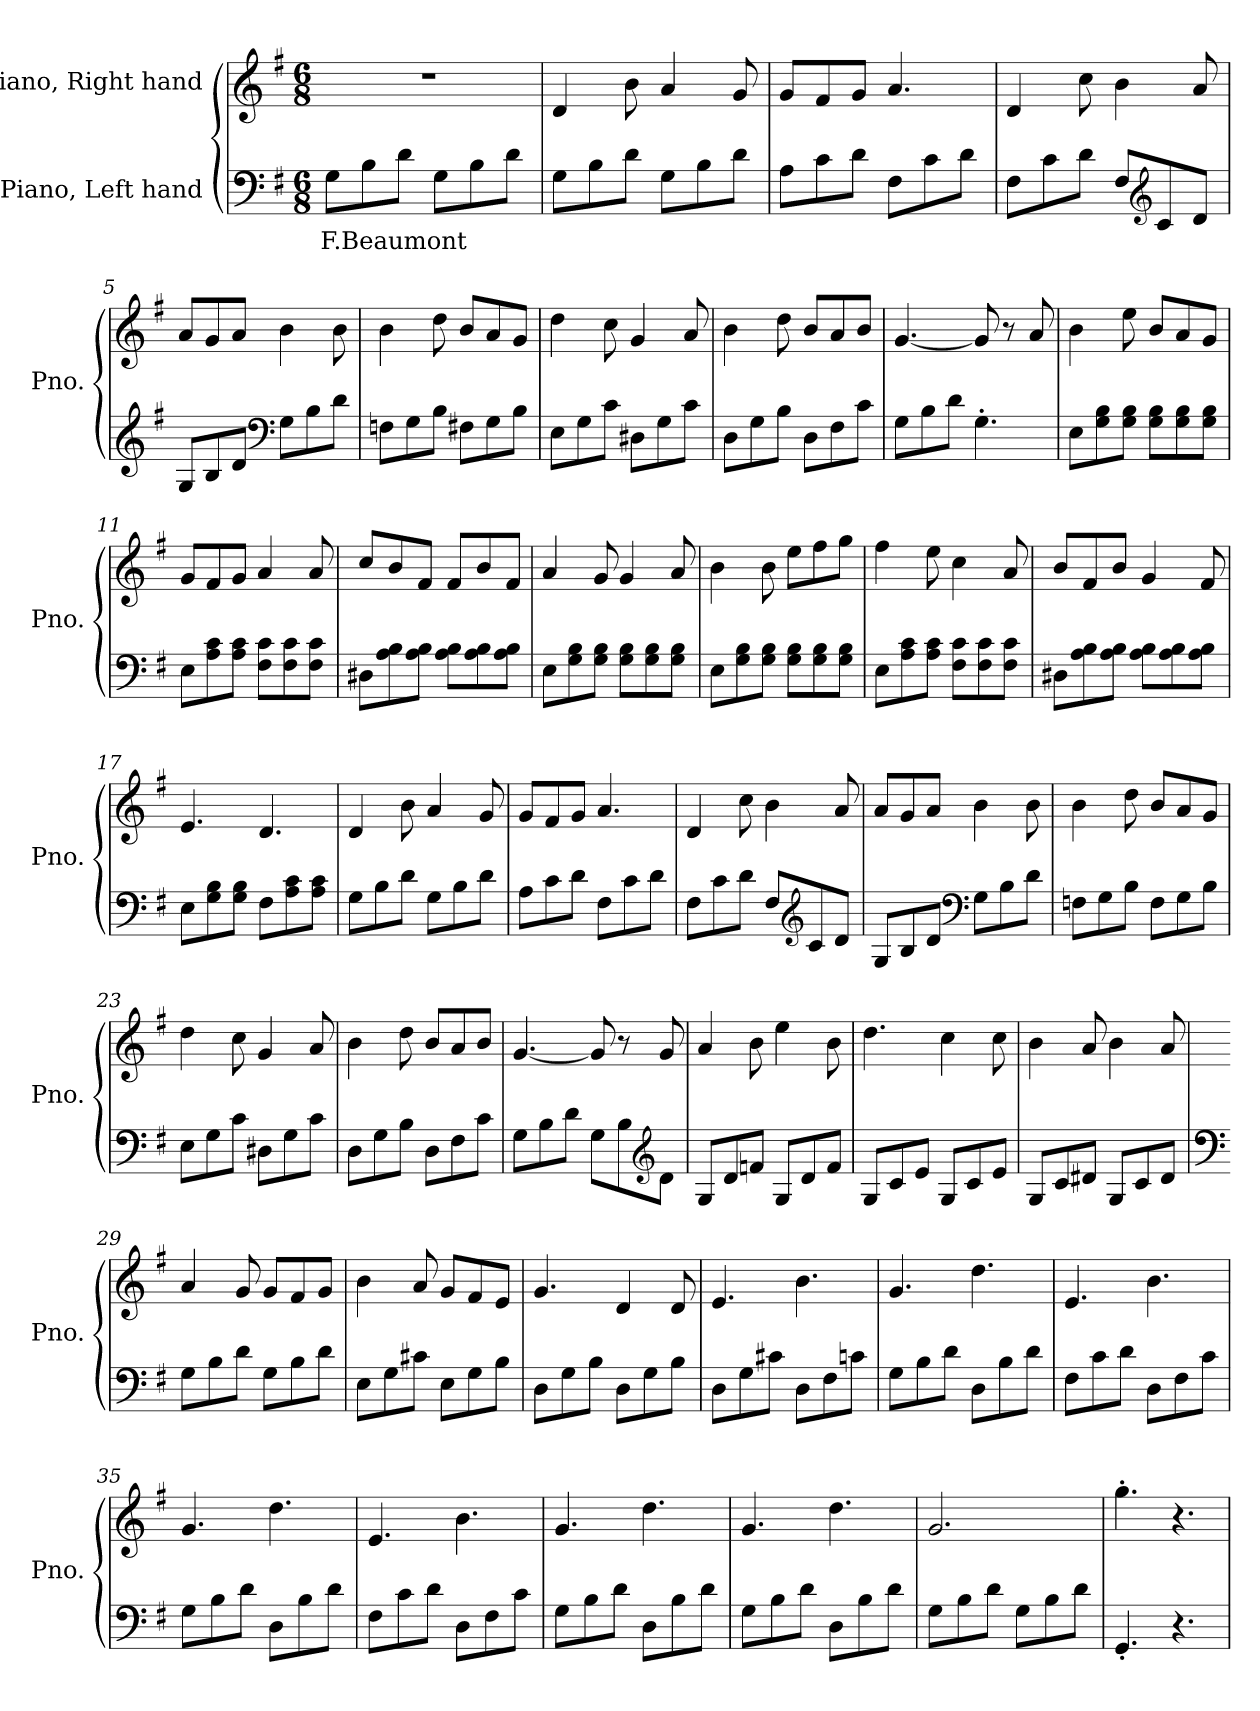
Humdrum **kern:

**kern	**text	**kern
*part2	*part2	*part1
*staff2	*staff2	*staff1
*I"Piano, Left hand	*	*I"Piano, Right hand
*I'Pno.	*	*I'Pno.
*clefF4	*	*clefG2
*k[f#]	*	*k[f#]
*M6/8	*	*M6/8
*MM100	*	*MM100
=1	=1	=1
!	!LO:LY:b	!
8G\L	F.Beaumont	2.r
8B\	.	.
8d\J	.	.
8G\L	.	.
8B\	.	.
8d\J	.	.
=2	=2	=2
8G\L	.	4d/
8B\	.	.
8d\J	.	8b\
8G\L	.	4a/
8B\	.	.
8d\J	.	8g/
=3	=3	=3
8A\L	.	8g/L
8c\	.	8f#/
8d\J	.	8g/J
8F#\L	.	4.a/
8c\	.	.
8d\J	.	.
=4	=4	=4
8F#\L	.	4d/
8c\	.	.
8d\J	.	8cc\
8F#/L	.	4b\
*clefG2	*	*
8c/	.	.
8d/J	.	8a/
!!LO:LB:g=z
=5	=5	=5
8G/L	.	8a/L
8B/	.	8g/
8d/J	.	8a/J
*clefF4	*	*
8G\L	.	4b\
8B\	.	.
8d\J	.	8b\
=6	=6	=6
8Fn\L	.	4b\
8G\	.	.
8B\J	.	8dd\
8F#X\L	.	8b/L
8G\	.	8a/
8B\J	.	8g/J
=7	=7	=7
8E\L	.	4dd\
8G\	.	.
8c\J	.	8cc\
8D#X\L	.	4g/
8G\	.	.
8c\J	.	8a/
=8	=8	=8
8D\L	.	4b\
8G\	.	.
8B\J	.	8dd\
8D\L	.	8b/L
8F#\	.	8a/
8c\J	.	8b/J
=9	=9	=9
8G\L	.	[4.g/
8B\	.	.
8d\J	.	.
4.G'\	.	8g/]
.	.	8r
.	.	8a/
!!LO:LB:g=z
=10	=10	=10
8E\L	.	4b\
8G\ 8B\	.	.
8G\ 8B\J	.	8ee\
8G\ 8B\L	.	8b/L
8G\ 8B\	.	8a/
8G\ 8B\J	.	8g/J
=11	=11	=11
8E\L	.	8g/L
8A\ 8c\	.	8f#/
8A\ 8c\J	.	8g/J
8F#\ 8c\L	.	4a/
8F#\ 8c\	.	.
8F#\ 8c\J	.	8a/
=12	=12	=12
8D#X\L	.	8cc/L
8A\ 8B\	.	8b/
8A\ 8B\J	.	8f#/J
8A\ 8B\L	.	8f#/L
8A\ 8B\	.	8b/
8A\ 8B\J	.	8f#/J
=13	=13	=13
8E\L	.	4a/
8G\ 8B\	.	.
8G\ 8B\J	.	8g/
8G\ 8B\L	.	4g/
8G\ 8B\	.	.
8G\ 8B\J	.	8a/
=14	=14	=14
8E\L	.	4b\
8G\ 8B\	.	.
8G\ 8B\J	.	8b\
8G\ 8B\L	.	8ee\L
8G\ 8B\	.	8ff#\
8G\ 8B\J	.	8gg\J
!!LO:LB:g=z
=15	=15	=15
8E\L	.	4ff#\
8A\ 8c\	.	.
8A\ 8c\J	.	8ee\
8F#\ 8c\L	.	4cc\
8F#\ 8c\	.	.
8F#\ 8c\J	.	8a/
=16	=16	=16
8D#X\L	.	8b/L
8A\ 8B\	.	8f#/
8A\ 8B\J	.	8b/J
8A\ 8B\L	.	4g/
8A\ 8B\	.	.
8A\ 8B\J	.	8f#/
=17	=17	=17
8E\L	.	4.e/
8G\ 8B\	.	.
8G\ 8B\J	.	.
8F#\L	.	4.d/
8A\ 8c\	.	.
8A\ 8c\J	.	.
=18	=18	=18
8G\L	.	4d/
8B\	.	.
8d\J	.	8b\
8G\L	.	4a/
8B\	.	.
8d\J	.	8g/
=19	=19	=19
8A\L	.	8g/L
8c\	.	8f#/
8d\J	.	8g/J
8F#\L	.	4.a/
8c\	.	.
8d\J	.	.
!!LO:LB:g=z
=20	=20	=20
8F#\L	.	4d/
8c\	.	.
8d\J	.	8cc\
8F#/L	.	4b\
*clefG2	*	*
8c/	.	.
8d/J	.	8a/
=21	=21	=21
8G/L	.	8a/L
8B/	.	8g/
8d/J	.	8a/J
*clefF4	*	*
8G\L	.	4b\
8B\	.	.
8d\J	.	8b\
=22	=22	=22
8Fn\L	.	4b\
8G\	.	.
8B\J	.	8dd\
8F\L	.	8b/L
8G\	.	8a/
8B\J	.	8g/J
=23	=23	=23
8E\L	.	4dd\
8G\	.	.
8c\J	.	8cc\
8D#X\L	.	4g/
8G\	.	.
8c\J	.	8a/
=24	=24	=24
8D\L	.	4b\
8G\	.	.
8B\J	.	8dd\
8D\L	.	8b/L
8F#\	.	8a/
8c\J	.	8b/J
!!LO:LB:g=z
=25	=25	=25
8G\L	.	[4.g/
8B\	.	.
8d\J	.	.
8G\L	.	8g/]
8B\	.	8r
*clefG2	*	*
8d\J	.	8g/
=26	=26	=26
8G/L	.	4a/
8d/	.	.
8fn/J	.	8b\
8G/L	.	4ee\
8d/	.	.
8f/J	.	8b\
=27	=27	=27
8G/L	.	4.dd\
8c/	.	.
8e/J	.	.
8G/L	.	4cc\
8c/	.	.
8e/J	.	8cc\
=28	=28	=28
8G/L	.	4b\
8c/	.	.
8d#X/J	.	8a/
8G/L	.	4b\
8c/	.	.
8d#/J	.	8a/
=29	=29	=29
*clefF4	*	*
8G\L	.	4a/
8B\	.	.
8d\J	.	8g/
8G\L	.	8g/L
8B\	.	8f#/
8d\J	.	8g/J
!!LO:PB:g=z
=30	=30	=30
8E\L	.	4b\
8G\	.	.
8c#X\J	.	8a/
8E\L	.	8g/L
8G\	.	8f#/
8B\J	.	8e/J
=31	=31	=31
8D\L	.	4.g/
8G\	.	.
8B\J	.	.
8D\L	.	4d/
8G\	.	.
8B\J	.	8d/
=32	=32	=32
8D\L	.	4.e/
8G\	.	.
8c#X\J	.	.
8D\L	.	4.b\
8F#\	.	.
8cn\J	.	.
=33	=33	=33
8G\L	.	4.g/
8B\	.	.
8d\J	.	.
8D\L	.	4.dd\
8B\	.	.
8d\J	.	.
=34	=34	=34
8F#\L	.	4.e/
8c\	.	.
8d\J	.	.
8D\L	.	4.b\
8F#\	.	.
8c\J	.	.
!!LO:LB:g=z
=35	=35	=35
8G\L	.	4.g/
8B\	.	.
8d\J	.	.
8D\L	.	4.dd\
8B\	.	.
8d\J	.	.
=36	=36	=36
8F#\L	.	4.e/
8c\	.	.
8d\J	.	.
8D\L	.	4.b\
8F#\	.	.
8c\J	.	.
=37	=37	=37
8G\L	.	4.g/
8B\	.	.
8d\J	.	.
8D\L	.	4.dd\
8B\	.	.
8d\J	.	.
=38	=38	=38
8G\L	.	4.g/
8B\	.	.
8d\J	.	.
8D\L	.	4.dd\
8B\	.	.
8d\J	.	.
=39	=39	=39
8G\L	.	2.g/
8B\	.	.
8d\J	.	.
8G\L	.	.
8B\	.	.
8d\J	.	.
=40	=40	=40
4.GG'/	.	4.gg'\
4.r	.	4.r
=	=	=
*-	*-	*-
